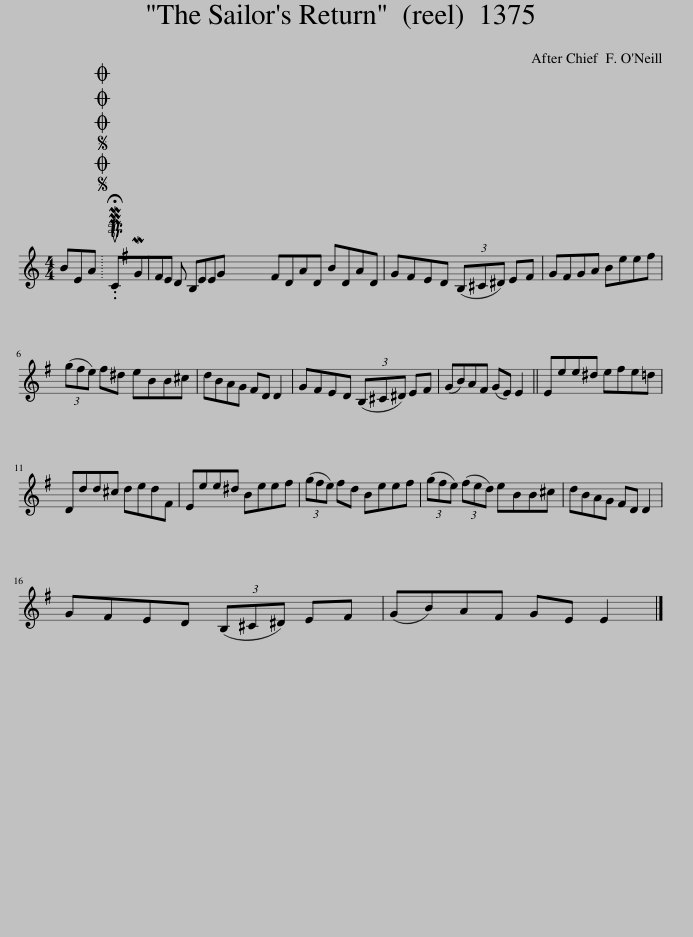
X:1
L:1/8
M:4/4
I:linebreak $
K:C
V:1 treble
V:1
 BEA |SOSOOO .!fermata!PMTuCMG^FE D B,EEG | ^FDAD BDAD | G^FED (3(B,^C^D) EF | G^FGA Bee^f |$ %5
 (3(g^fe) f^d eBB^c | dBAG ^FD D2 | G^FED (3(B,^C^D) EF | (GB)A^F (GE) E2 || Eee^d e^fe=d |$ %10
 Ddd^c ded^F | Eee^d Bee^f | (3(g^fe) fd Beef | (3(g^fe) (3(fed) eBB^c | dBAG ^FD D2 |$ %15
 G^FED (3(B,^C^D) EF | (GB)A^F GE E2 |] %17
